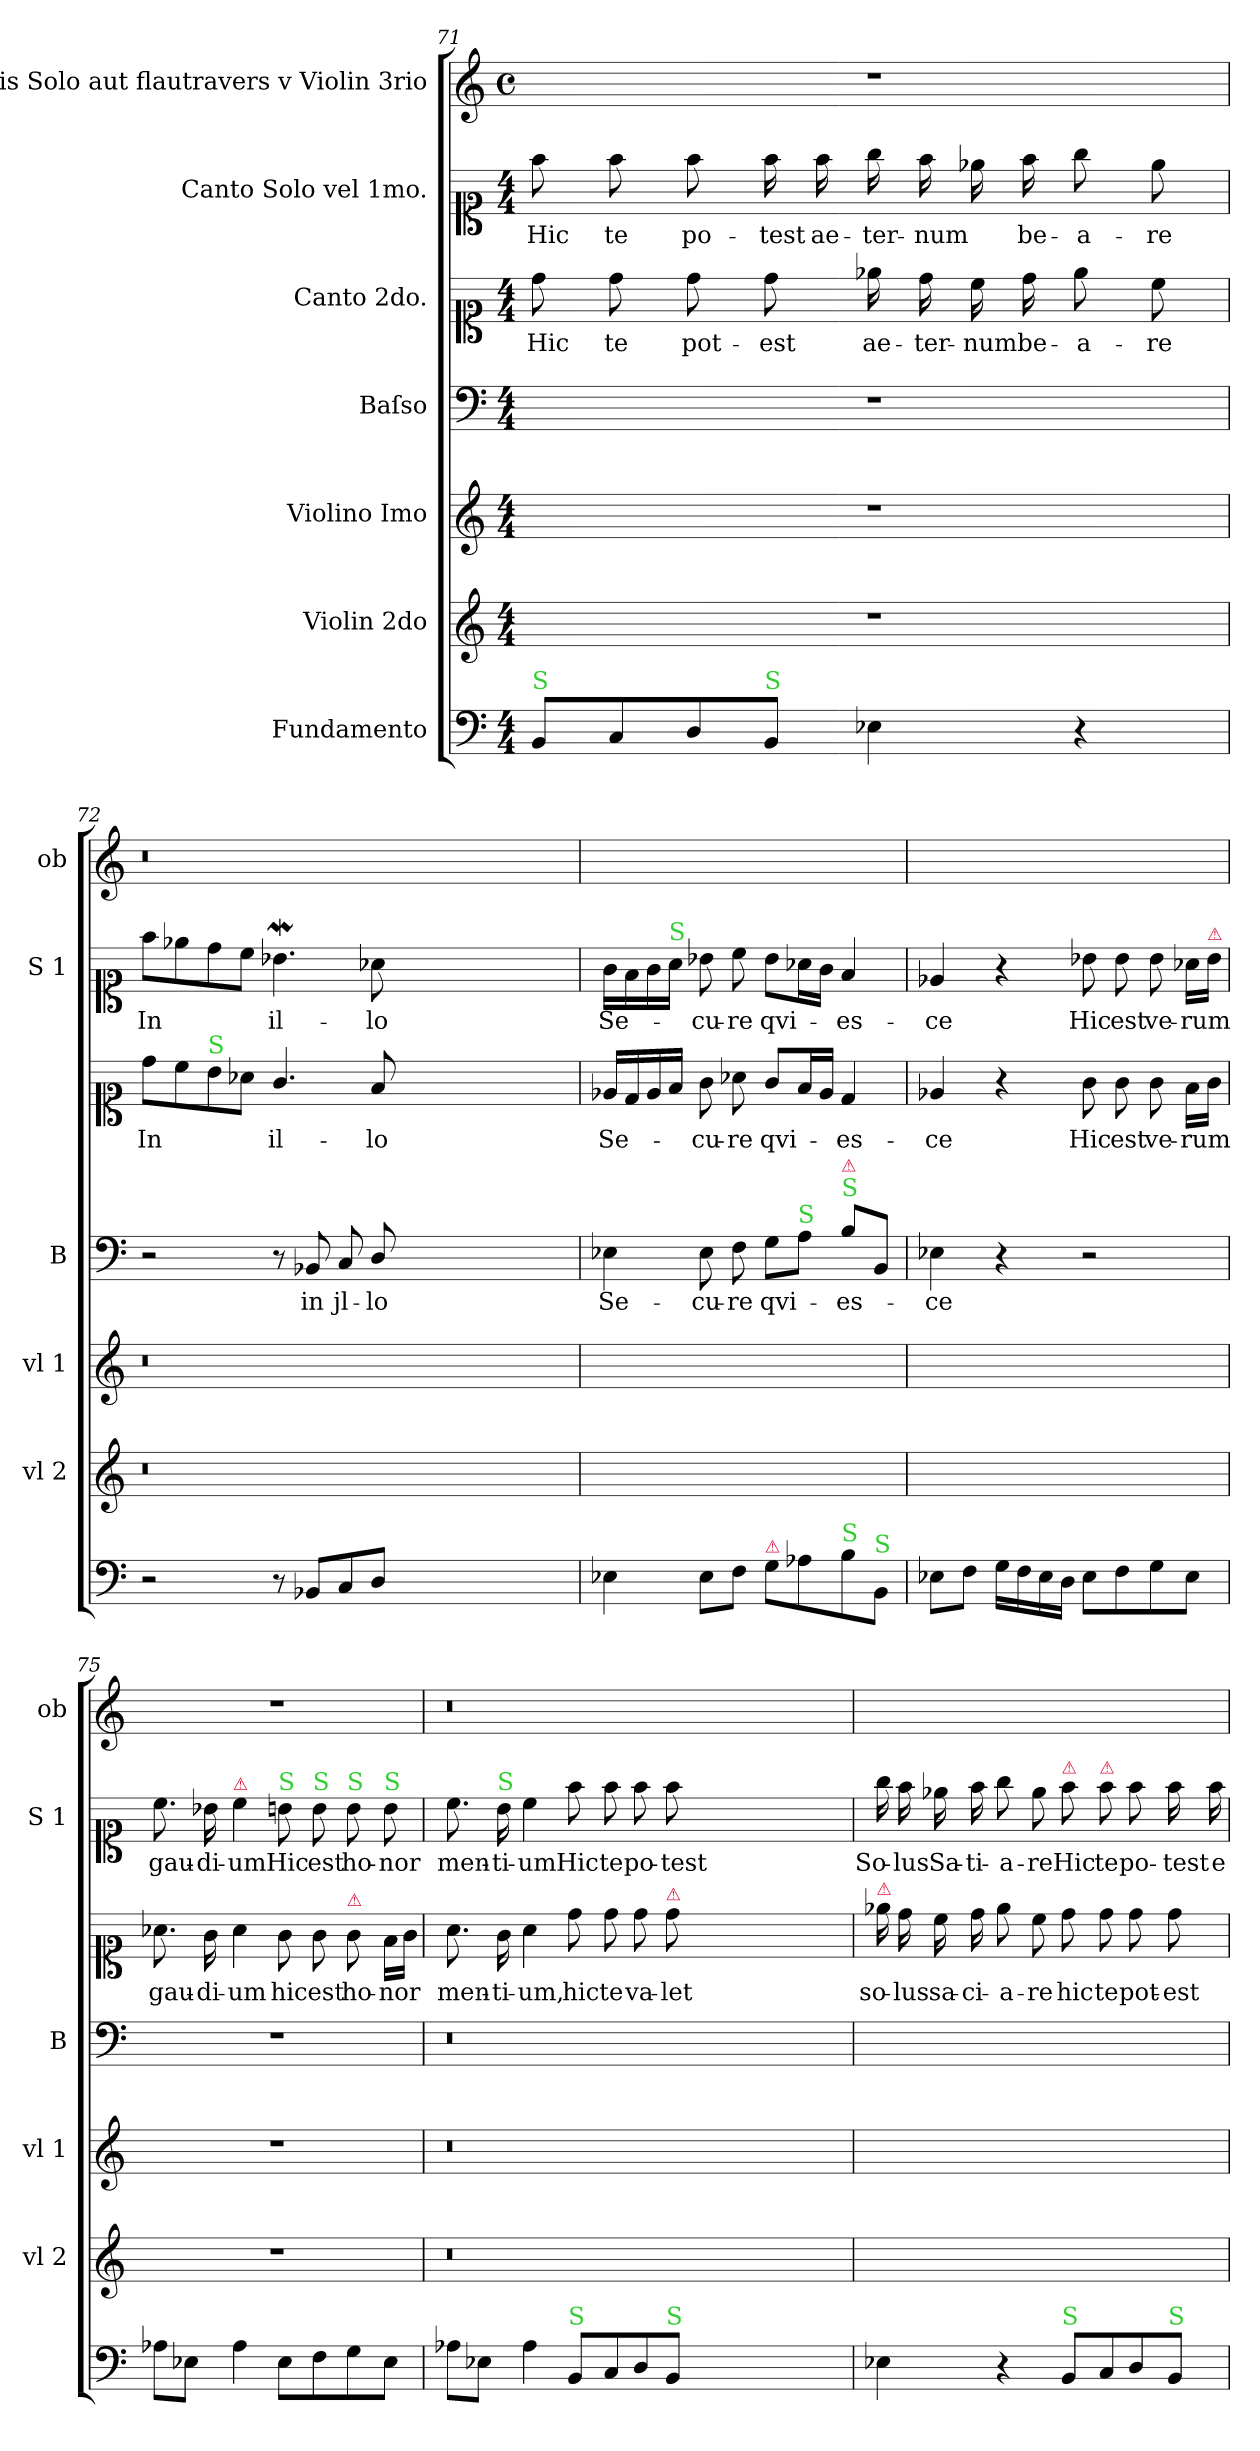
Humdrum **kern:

**kern	**kern	**kern	**kern	**text	**kern	**text	**kern	**text	**kern
*part7	*part6	*part5	*part4	*part4	*part3	*part3	*part2	*part2	*part1
*staff7	*staff6	*staff5	*staff4	*staff4	*staff3	*staff3	*staff2	*staff2	*staff1
*I"Fundamento	*I"Violin 2do	*I"Violino Imo	*I"Baſso	*	*I"Canto 2do.	*	*I"Canto Solo vel 1mo.	*	*I"Hobois Solo aut flautravers v Violin 3rio
*	*I'vl 2	*I'vl 1	*I'B	*	*	*	*I'S 1	*	*I'ob
*clefF4	*clefG2	*clefG2	*clefF4	*	*clefC1	*	*clefC1	*	*clefG2
*M4/4	*M4/4	*M4/4	*M4/4	*	*M4/4	*	*M4/4	*	*M4/4
*	*	*	*	*	*	*	*	*	*met(c)
=71	=71	=71	=71	=71	=71	=71	=71	=71	=71
!LO:TX:a:color=limegreen:t=S	!	!	!	!	!	!	!	!	!
8BB/L	1r	1r	1rF	.	8dd\	Hic	8ff\	Hic	1r
8C/	.	.	.	.	8dd\	te	8ff\	te	.
8D/	.	.	.	.	8dd\	pot-	8ff\	po-	.
!LO:TX:a:color=limegreen:t=S	!	!	!	!	!	!	!	!	!
8BB/J	.	.	.	.	8dd\	-est	16ff\	-test	.
.	.	.	.	.	.	.	16ff\	ae-	.
4E-\	.	.	.	.	16ee-\	ae-	16gg\	-ter-	.
.	.	.	.	.	16dd\	-ter-	16ff\	-num	.
.	.	.	.	.	16cc\	-num	16ee-\	.	.
.	.	.	.	.	16dd\	be-	16ff\	be-	.
4r	.	.	.	.	8ee-\	-a-	8gg\	-a-	.
.	.	.	.	.	8cc\	-re	8ee-\	-re	.
=72	=72	=72	=72	=72	=72	=72	=72	=72	=72
2r	0.r	0.r	2r	.	8dd\L	In	8ff\L	In	0.r
.	.	.	.	.	8cc\	.	8ee-\	.	.
!	!	!	!	!	!LO:TX:a:color=limegreen:t=S	!	!	!	!
.	.	.	.	.	8b\	.	8dd\	.	.
.	.	.	.	.	8a-X\J	.	8cc\J	.	.
8r	.	.	8r	.	4.g/	il-	4.b-w\	il-	.
8BB-X/L	.	.	8BB-X/	in	.	.	.	.	.
8C/	.	.	8C/	jl-	.	.	.	.	.
8D/J	.	.	8D/	-lo	8f/	-lo	8a-X\	-lo	.
0ryy	.	.	0ryy	.	0ryy	.	0ryy	.	.
=73	=73	=73	=73	=73	=73	=73	=73	=73	=73
4E-\	1ryy	1ryy	4E-\	Se-	16e-/LL	Se-	16g\LL	Se-	1ryy
.	.	.	.	.	16d/	.	16f\	.	.
.	.	.	.	.	16e-/	.	16g\	.	.
!	!	!	!	!	!	!	!LO:TX:a:color=limegreen:t=S	!	!
.	.	.	.	.	16f/JJ	.	16a\JJ	.	.
8E-\L	.	.	8E-\	-cu-	8g\	-cu-	8b-\	-cu-	.
8F\J	.	.	8F\	-re	8a-X\	-re	8cc\	-re	.
!LO:TX:a:color=crimson:t=⚠	!	!	!	!	!	!	!	!	!
8G\L	.	.	8G\L	qvi-	8g/L	qvi-	8b-\L	qvi-	.
!	!	!	!LO:TX:a:color=limegreen:t=S	!	!	!	!	!	!
8A-X\	.	.	8A\J	.	16f/L	.	16a-X\L	.	.
.	.	.	.	.	16e-/JJ	.	16g\JJ	.	.
!	!	!	!LO:TX:a:color=limegreen:t=S	!	!	!	!	!	!
!	!	!	!LO:TX:a:color=crimson:t=⚠	!	!	!	!	!	!
!LO:TX:a:color=limegreen:t=S	!	!	!	!	!	!	!	!	!
8B\	.	.	8B\L	-es-	4d/	-es-	4f/	-es-	.
!LO:TX:a:color=limegreen:t=S	!	!	!	!	!	!	!	!	!
8BB/J	.	.	8BB/J	.	.	.	.	.	.
=74	=74	=74	=74	=74	=74	=74	=74	=74	=74
8E-\L	1ryy	1ryy	4E-\	-ce	4e-/	-ce	4e-/	-ce	1ryy
8F\J	.	.	.	.	.	.	.	.	.
16G\LL	.	.	4r	.	4r	.	4r	.	.
16F\	.	.	.	.	.	.	.	.	.
16E-\	.	.	.	.	.	.	.	.	.
16D\JJ	.	.	.	.	.	.	.	.	.
8E-\L	.	.	2r	.	8g\	Hic	8b-\	Hic	.
8F\	.	.	.	.	8g\	est	8b-\	est	.
8G\	.	.	.	.	8g\	ve-	8b-\	ve-	.
8E-\J	.	.	.	.	16f\LL	-rum	16a-X\LL	-rum	.
!	!	!	!	!	!	!	!LO:TX:a:color=crimson:t=⚠	!	!
.	.	.	.	.	16g\JJ	.	16b-\JJ	.	.
=75	=75	=75	=75	=75	=75	=75	=75	=75	=75
8A-X\L	1r	1r	1r	.	8.a-X\	gau-	8.cc\	gau-	1r
8E-\J	.	.	.	.	.	.	.	.	.
.	.	.	.	.	16g\	-di-	16b-X\	-di-	.
!	!	!	!	!	!	!	!LO:TX:a:color=crimson:t=⚠	!	!
4A-\	.	.	.	.	4a-\	-um	4cc\	-um	.
!	!	!	!	!	!	!	!LO:TX:a:color=limegreen:t=S	!	!
8E-\L	.	.	.	.	8g\	hic	8bn\	Hic	.
!	!	!	!	!	!	!	!LO:TX:a:color=limegreen:t=S	!	!
8F\	.	.	.	.	8g\	est	8b\	est	.
!	!	!	!	!	!	!	!LO:TX:a:color=limegreen:t=S	!	!
!	!	!	!	!	!LO:TX:a:color=crimson:t=⚠	!	!	!	!
8G\	.	.	.	.	8g\	ho-	8b\	ho-	.
!	!	!	!	!	!	!	!LO:TX:a:color=limegreen:t=S	!	!
8E-\J	.	.	.	.	16f\LL	-nor	8b\	-nor	.
.	.	.	.	.	16g\JJ	.	.	.	.
=76	=76	=76	=76	=76	=76	=76	=76	=76	=76
8A-X\L	0.r	0.r	0.r	.	8.a\	men-	8.cc\	men-	0.r
8E-\J	.	.	.	.	.	.	.	.	.
!	!	!	!	!	!	!	!LO:TX:a:color=limegreen:t=S	!	!
.	.	.	.	.	16g\	-ti-	16b\	-ti-	.
4A-\	.	.	.	.	4a\	-um,	4cc\	-um	.
!LO:TX:a:color=limegreen:t=S	!	!	!	!	!	!	!	!	!
8BB/L	.	.	.	.	8dd\	hic	8ff\	Hic	.
8C/	.	.	.	.	8dd\	te	8ff\	te	.
8D/	.	.	.	.	8dd\	va-	8ff\	po-	.
!	!	!	!	!	!LO:TX:a:color=crimson:t=⚠	!	!	!	!
!LO:TX:a:color=limegreen:t=S	!	!	!	!	!	!	!	!	!
8BB/J	.	.	.	.	8dd\	-let	8ff\	-test	.
0ryy	.	.	.	.	0ryy	.	0ryy	.	.
=77	=77	=77	=77	=77	=77	=77	=77	=77	=77
!	!	!	!	!	!LO:TX:a:color=crimson:t=⚠	!	!	!	!
4E-\	1ryy	1ryy	1ryy	.	16ee-\	so-	16gg\	So-	1ryy
.	.	.	.	.	16dd\	-lus	16ff\	-lus	.
.	.	.	.	.	16cc\	sa-	16ee-\	Sa-	.
.	.	.	.	.	16dd\	-ci-	16ff\	-ti-	.
4r	.	.	.	.	8ee-\	-a-	8gg\	-a-	.
.	.	.	.	.	8cc\	-re	8ee-\	-re	.
!	!	!	!	!	!	!	!LO:TX:a:color=crimson:t=⚠	!	!
!LO:TX:a:color=limegreen:t=S	!	!	!	!	!	!	!	!	!
8BB/L	.	.	.	.	8dd\	hic	8ff\	Hic	.
!	!	!	!	!	!	!	!LO:TX:a:color=crimson:t=⚠	!	!
8C/	.	.	.	.	8dd\	te	8ff\	te	.
8D/	.	.	.	.	8dd\	pot-	8ff\	po-	.
!LO:TX:a:color=limegreen:t=S	!	!	!	!	!	!	!	!	!
8BB/J	.	.	.	.	8dd\	-est	16ff\	-test	.
.	.	.	.	.	.	.	16ff\	e-	.
=	=	=	=	=	=	=	=	=	=
*-	*-	*-	*-	*-	*-	*-	*-	*-	*-
